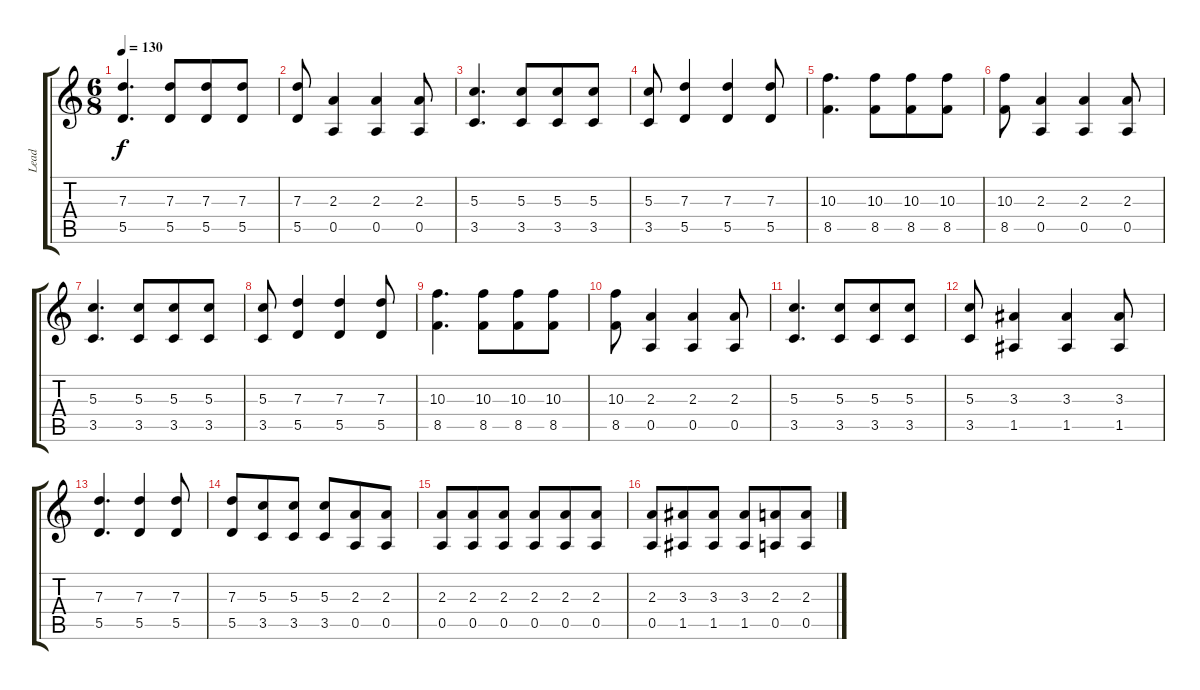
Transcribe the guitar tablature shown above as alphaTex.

\track ("Lead" "Lead") {instrument overdrivenguitar}
\staff {score tabs}
\tuning (E4 B3 G3 D3 A2 D2) {hide}
\ts (6 8)
\tempo 130
\clef g2
\ks c
(7.3 5.5).4{d dy f} (7.3 5.5).8 (7.3 5.5).8 (7.3 5.5).8 |
(7.3 5.5).8 (2.3 0.5).4 (2.3 0.5).4 (2.3 0.5).8 |
(5.3 3.5).4{d} (5.3 3.5).8 (5.3 3.5).8 (5.3 3.5).8 |
(5.3 3.5).8 (7.3 5.5).4 (7.3 5.5).4 (7.3 5.5).8 |
(10.3 8.5).4{d} (10.3 8.5).8 (10.3 8.5).8 (10.3 8.5).8 |
(10.3 8.5).8 (2.3 0.5).4 (2.3 0.5).4 (2.3 0.5).8 |
(5.3 3.5).4{d} (5.3 3.5).8 (5.3 3.5).8 (5.3 3.5).8 |
(5.3 3.5).8 (7.3 5.5).4 (7.3 5.5).4 (7.3 5.5).8 |
(10.3 8.5).4{d} (10.3 8.5).8 (10.3 8.5).8 (10.3 8.5).8 |
(10.3 8.5).8 (2.3 0.5).4 (2.3 0.5).4 (2.3 0.5).8 |
(5.3 3.5).4{d} (5.3 3.5).8 (5.3 3.5).8 (5.3 3.5).8 |
(5.3 3.5).8 (3.3 1.5).4 (3.3 1.5).4 (3.3 1.5).8 |
(7.3 5.5).4{d} (7.3 5.5).4 (7.3 5.5).8 |
(7.3 5.5).8 (5.3 3.5).8 (5.3 3.5).8 (5.3 3.5).8 (2.3 0.5).8 (2.3 0.5).8 |
(2.3 0.5).8 (2.3 0.5).8 (2.3 0.5).8 (2.3 0.5).8 (2.3 0.5).8 (2.3 0.5).8 |
(2.3 0.5).8 (3.3 1.5).8 (3.3 1.5).8 (3.3 1.5).8 (2.3 0.5).8 (2.3 0.5).8
